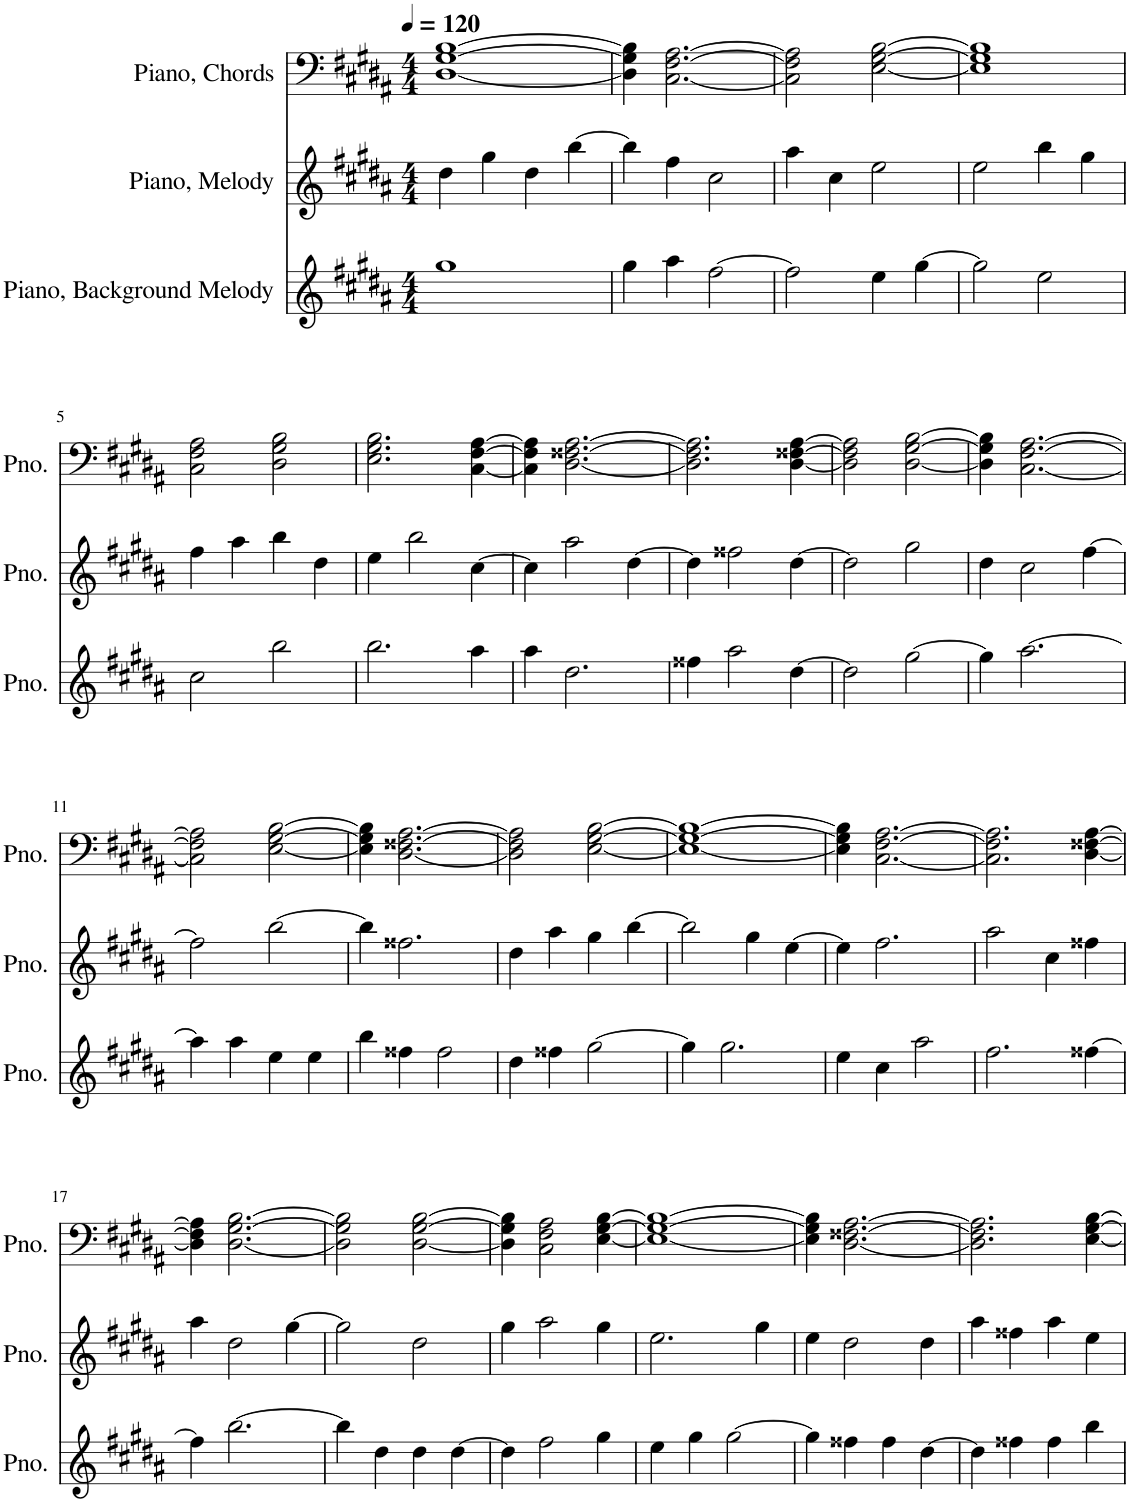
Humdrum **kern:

**kern	**kern	**kern
*part3	*part2	*part1
*staff3	*staff2	*staff1
*I"Piano, Background Melody	*I"Piano, Melody	*I"Piano, Chords
*I'Pno.	*I'Pno.	*I'Pno.
*clefG2	*clefG2	*clefF4
*k[f#c#g#d#a#]	*k[f#c#g#d#a#]	*k[f#c#g#d#a#]
*M4/4	*M4/4	*M4/4
*MM120	*MM120	*MM120
=1	=1	=1
1gg#	4dd#\	[1D# [1G# [1B
.	4gg#\	.
.	4dd#\	.
.	[4bb\	.
=2	=2	=2
4gg#\	4bb\]	4D#\] 4G#\] 4B\]
4aa#\	4ff#\	[2.C#\ [2.F#\ [2.A#\
[2ff#\	2cc#\	.
=3	=3	=3
2ff#\]	4aa#\	2C#\] 2F#\] 2A#\]
.	4cc#\	.
4ee\	2ee\	[2E\ [2G#\ [2B\
[4gg#\	.	.
=4	=4	=4
2gg#\]	2ee\	1E] 1G#] 1B]
2ee\	4bb\	.
.	4gg#\	.
!!LO:LB:g=z
=5	=5	=5
2cc#\	4ff#\	2C#\ 2F#\ 2A#\
.	4aa#\	.
2bb\	4bb\	2D#\ 2G#\ 2B\
.	4dd#\	.
=6	=6	=6
2.bb\	4ee\	2.E\ 2.G#\ 2.B\
.	2bb\	.
4aa#\	[4cc#\	[4C#\ [4F#\ [4A#\
=7	=7	=7
4aa#\	4cc#\]	4C#\] 4F#\] 4A#\]
2.dd#\	2aa#\	[2.D#\ [2.F##X\ [2.A#\
.	[4dd#\	.
=8	=8	=8
4ff##X\	4dd#\]	2.D#\] 2.F##\] 2.A#\]
2aa#\	2ff##X\	.
[4dd#\	[4dd#\	[4D#\ [4F##X\ [4A#\
=9	=9	=9
2dd#\]	2dd#\]	2D#\] 2F##\] 2A#\]
[2gg#\	2gg#\	[2D#\ [2G#\ [2B\
=10	=10	=10
4gg#\]	4dd#\	4D#\] 4G#\] 4B\]
[2.aa#\	2cc#\	[2.C#\ [2.F#\ [2.A#\
.	[4ff#\	.
!!LO:LB:g=z
=11	=11	=11
4aa#\]	2ff#\]	2C#\] 2F#\] 2A#\]
4aa#\	.	.
4ee\	[2bb\	[2E\ [2G#\ [2B\
4ee\	.	.
=12	=12	=12
4bb\	4bb\]	4E\] 4G#\] 4B\]
4ff##X\	2.ff##X\	[2.D#\ [2.F##X\ [2.A#\
2ff##\	.	.
=13	=13	=13
4dd#\	4dd#\	2D#\] 2F##\] 2A#\]
4ff##X\	4aa#\	.
[2gg#\	4gg#\	[2E\ [2G#\ [2B\
.	[4bb\	.
=14	=14	=14
4gg#\]	2bb\]	1E_ 1G#_ 1B_
2.gg#\	.	.
.	4gg#\	.
.	[4ee\	.
=15	=15	=15
4ee\	4ee\]	4E\] 4G#\] 4B\]
4cc#\	2.ff#\	[2.C#\ [2.F#\ [2.A#\
2aa#\	.	.
=16	=16	=16
2.ff#\	2aa#\	2.C#\] 2.F#\] 2.A#\]
.	4cc#\	.
[4ff##X\	4ff##X\	[4D#\ [4F##X\ [4A#\
!!LO:LB:g=z
=17	=17	=17
4ff##\]	4aa#\	4D#\] 4F##\] 4A#\]
[2.bb\	2dd#\	[2.D#\ [2.G#\ [2.B\
.	[4gg#\	.
=18	=18	=18
4bb\]	2gg#\]	2D#\] 2G#\] 2B\]
4dd#\	.	.
4dd#\	2dd#\	[2D#\ [2G#\ [2B\
[4dd#\	.	.
=19	=19	=19
4dd#\]	4gg#\	4D#\] 4G#\] 4B\]
2ff#\	2aa#\	2C#\ 2F#\ 2A#\
4gg#\	4gg#\	[4E\ [4G#\ [4B\
=20	=20	=20
4ee\	2.ee\	1E_ 1G#_ 1B_
4gg#\	.	.
[2gg#\	.	.
.	4gg#\	.
=21	=21	=21
4gg#\]	4ee\	4E\] 4G#\] 4B\]
4ff##X\	2dd#\	[2.D#\ [2.F##X\ [2.A#\
4ff##\	.	.
[4dd#\	4dd#\	.
=22	=22	=22
4dd#\]	4aa#\	2.D#\] 2.F##\] 2.A#\]
4ff##X\	4ff##X\	.
4ff##\	4aa#\	.
4bb\	4ee\	[4E\ [4G#\ [4B\
=	=	=
*-	*-	*-
